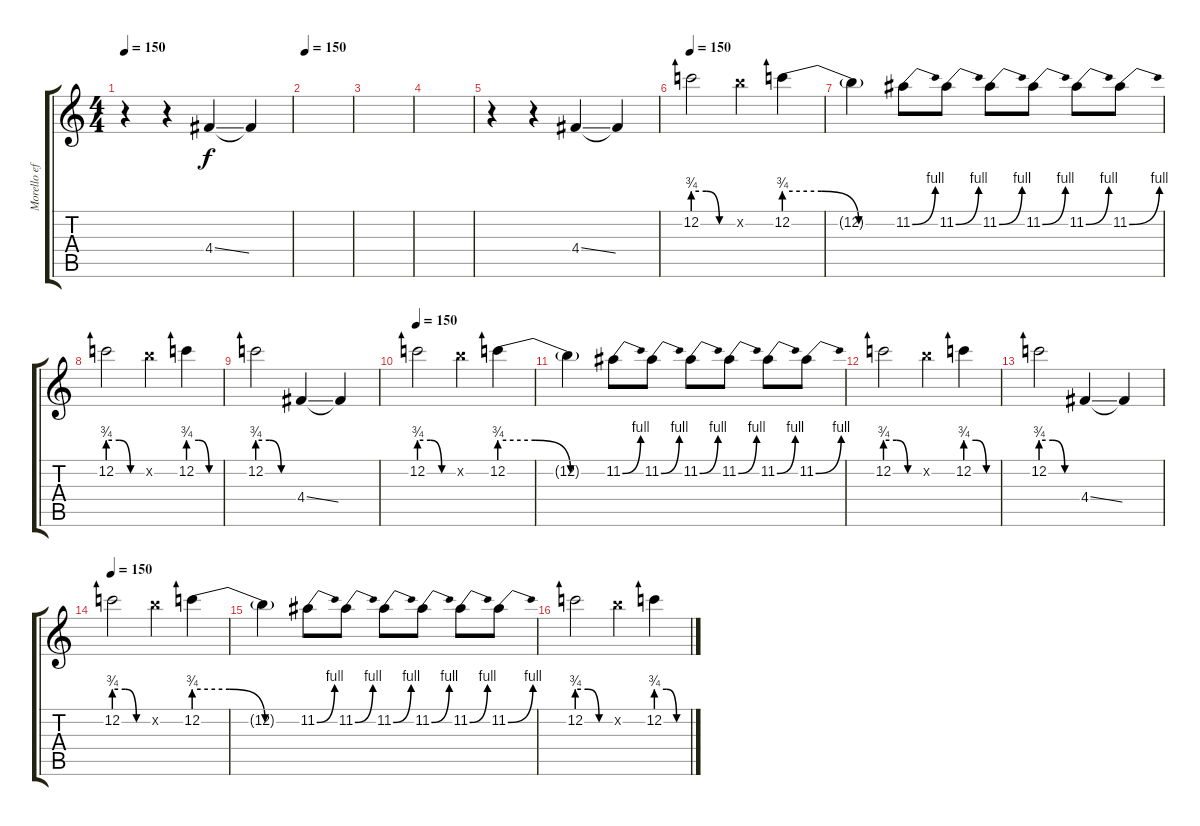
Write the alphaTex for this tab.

\track ("Morello effect 2" "Morello ef") {instrument overdrivenguitar}
\staff {score tabs}
\tuning (E4 B3 G3 D3 A2 B1) {hide}
\ts (4 4)
\tempo 150
\clef g2
\ks c
r.4{dy f} r.4 4.4{ss}.4 4.4{t}.4 |
\tempo 150
|
|
|
r.4 r.4 4.4{ss}.4 4.4{t}.4 |
\tempo 150
12.2{be (custom 0 3 20 3 40 0 60 0)}.2 12.2{x}.4 12.2{be (custom 0 3 20 3 40 0 60 0)}.4 |
12.2{t}.4 11.2{be (bend 0 0 60 4)}.8 11.2{be (bend 0 0 60 4)}.8 11.2{be (bend 0 0 60 4)}.8 11.2{be (bend 0 0 60 4)}.8 11.2{be (bend 0 0 60 4)}.8 11.2{be (bend 0 0 60 4)}.8 |
12.2{be (custom 0 3 20 3 40 0 60 0)}.2 12.2{x}.4 12.2{be (custom 0 3 20 3 40 0 60 0)}.4 |
12.2{be (custom 0 3 20 3 40 0 60 0)}.2 4.4{ss}.4 4.4{t}.4 |
\tempo 150
12.2{be (custom 0 3 20 3 40 0 60 0)}.2 12.2{x}.4 12.2{be (custom 0 3 20 3 40 0 60 0)}.4 |
12.2{t}.4 11.2{be (bend 0 0 60 4)}.8 11.2{be (bend 0 0 60 4)}.8 11.2{be (bend 0 0 60 4)}.8 11.2{be (bend 0 0 60 4)}.8 11.2{be (bend 0 0 60 4)}.8 11.2{be (bend 0 0 60 4)}.8 |
12.2{be (custom 0 3 20 3 40 0 60 0)}.2 12.2{x}.4 12.2{be (custom 0 3 20 3 40 0 60 0)}.4 |
12.2{be (custom 0 3 20 3 40 0 60 0)}.2 4.4{ss}.4 4.4{t}.4 |
\tempo 150
12.2{be (custom 0 3 20 3 40 0 60 0)}.2 12.2{x}.4 12.2{be (custom 0 3 20 3 40 0 60 0)}.4 |
12.2{t}.4 11.2{be (bend 0 0 60 4)}.8 11.2{be (bend 0 0 60 4)}.8 11.2{be (bend 0 0 60 4)}.8 11.2{be (bend 0 0 60 4)}.8 11.2{be (bend 0 0 60 4)}.8 11.2{be (bend 0 0 60 4)}.8 |
12.2{be (custom 0 3 20 3 40 0 60 0)}.2 12.2{x}.4 12.2{be (custom 0 3 20 3 40 0 60 0)}.4
